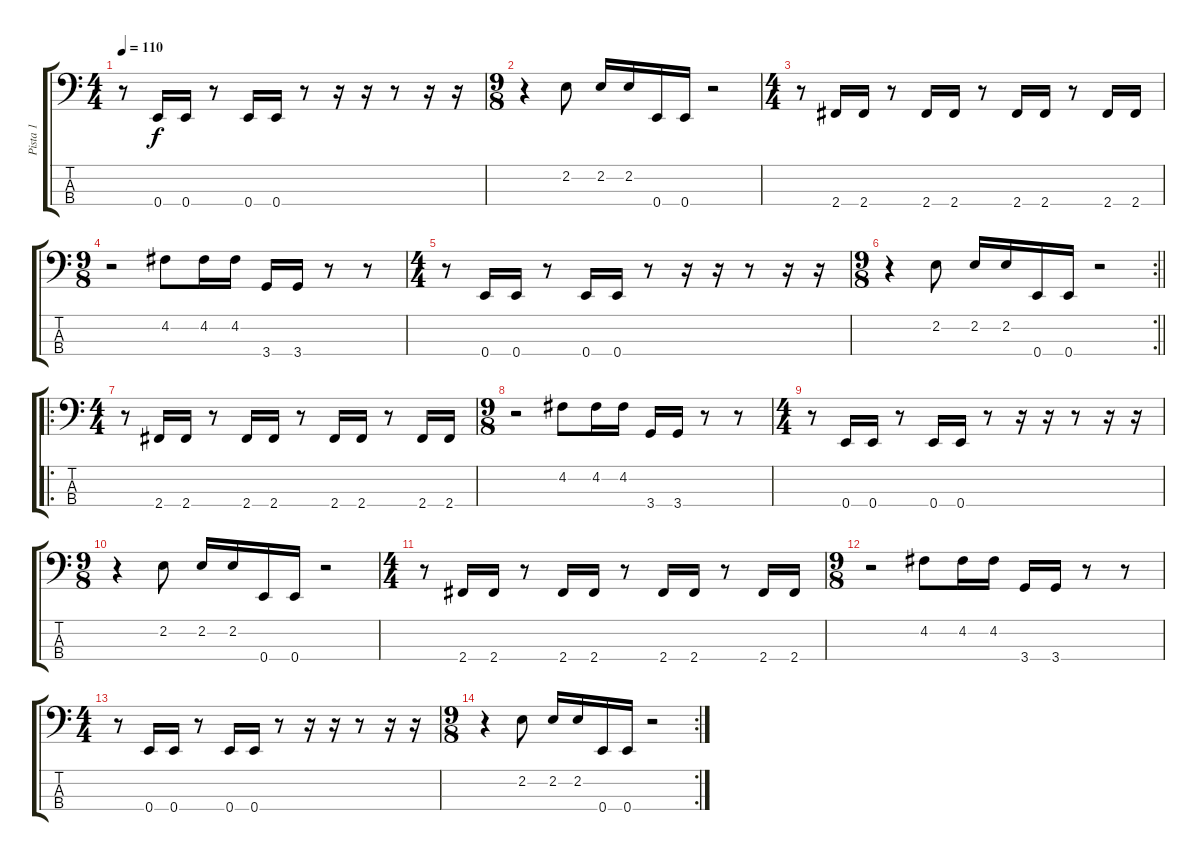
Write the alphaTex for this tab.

\track ("Pista 1" "Pista 1") {instrument electricbassfinger}
\staff {score tabs}
\tuning (G2 D2 A1 E1) {hide}
\ts (4 4)
\tempo 110
\clef f4
\ks c
r.8{dy f} 0.4.16 0.4.16 r.8 0.4.16 0.4.16 r.8 r.16 r.16 r.8 r.16 r.16 |
\ts (9 8)
r.4 2.2.8 2.2.16 2.2.16 0.4.16 0.4.16 r.2 |
\ts (4 4)
r.8 2.4.16 2.4.16 r.8 2.4.16 2.4.16 r.8 2.4.16 2.4.16 r.8 2.4.16 2.4.16 |
\ts (9 8)
r.2 4.2.8 4.2.16 4.2.16 3.4.16 3.4.16 r.8 r.8 |
\ts (4 4)
r.8 0.4.16 0.4.16 r.8 0.4.16 0.4.16 r.8 r.16 r.16 r.8 r.16 r.16 |
\rc 2
\ts (9 8)
\barLineRight lightlight
r.4 2.2.8 2.2.16 2.2.16 0.4.16 0.4.16 r.2 |
\ro
\ts (4 4)
r.8 2.4.16 2.4.16 r.8 2.4.16 2.4.16 r.8 2.4.16 2.4.16 r.8 2.4.16 2.4.16 |
\ts (9 8)
r.2 4.2.8 4.2.16 4.2.16 3.4.16 3.4.16 r.8 r.8 |
\ts (4 4)
r.8 0.4.16 0.4.16 r.8 0.4.16 0.4.16 r.8 r.16 r.16 r.8 r.16 r.16 |
\ts (9 8)
r.4 2.2.8 2.2.16 2.2.16 0.4.16 0.4.16 r.2 |
\ts (4 4)
r.8 2.4.16 2.4.16 r.8 2.4.16 2.4.16 r.8 2.4.16 2.4.16 r.8 2.4.16 2.4.16 |
\ts (9 8)
r.2 4.2.8 4.2.16 4.2.16 3.4.16 3.4.16 r.8 r.8 |
\ts (4 4)
r.8 0.4.16 0.4.16 r.8 0.4.16 0.4.16 r.8 r.16 r.16 r.8 r.16 r.16 |
\rc 2
\ts (9 8)
r.4 2.2.8 2.2.16 2.2.16 0.4.16 0.4.16 r.2
